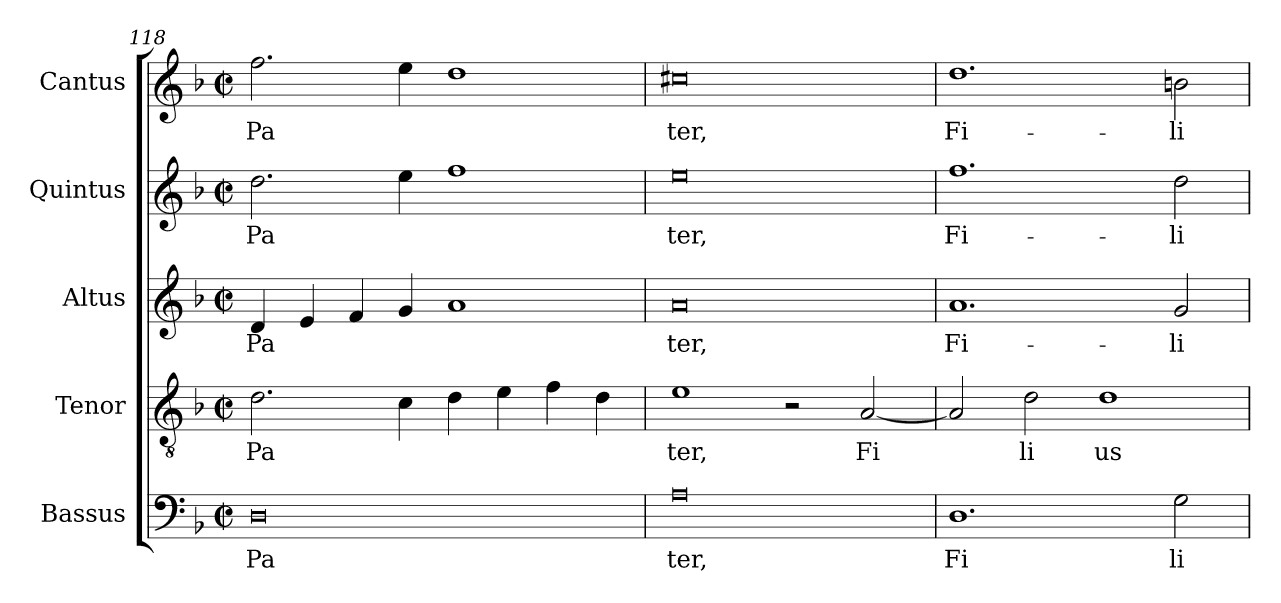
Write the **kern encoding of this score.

**kern	**text	**kern	**text	**kern	**text	**kern	**text	**kern	**text
*part5	*part5	*part4	*part4	*part3	*part3	*part2	*part2	*part1	*part1
*staff5	*staff5	*staff4	*staff4	*staff3	*staff3	*staff2	*staff2	*staff1	*staff1
*I"Bassus	*	*I"Tenor	*	*I"Altus	*	*I"Quintus	*	*I"Cantus	*
!!LO:LB:g=z
*clefF4	*	*clefGv2	*	*clefG2	*	*clefG2	*	*clefG2	*
*k[b-]	*	*k[b-]	*	*k[b-]	*	*k[b-]	*	*k[b-]	*
*F:	*	*F:	*	*F:	*	*F:	*	*F:	*
*M2/2	*	*M2/2	*	*M2/2	*	*M2/2	*	*M2/2	*
*met(c|)	*	*met(c|)	*	*met(c|)	*	*met(c|)	*	*met(c|)	*
=118	=118	=118	=118	=118	=118	=118	=118	=118	=118
!	!LO:LY:b:cj	!	!LO:LY:b:cj	!	!LO:LY:b:cj	!	!LO:LY:b:cj	!	!LO:LY:b:cj
0D	Pa	2.d\	Pa	4d/	Pa-	2.dd\	Pa-	2.ff\	Pa-
!	!	!	!	!	!LO:LY:b:cj	!	!	!	!
.	.	.	.	4e/	--	.	.	.	.
!	!	!	!	!	!LO:LY:b:cj	!	!	!	!
.	.	.	.	4f/	--	.	.	.	.
!	!	!	!LO:LY:b:cj	!	!LO:LY:b:cj	!	!LO:LY:b:cj	!	!LO:LY:b:cj
.	.	4c\	.	4g/	--	4ee\	--	4ee\	--
!	!	!	!LO:LY:b:cj	!	!LO:LY:b:cj	!	!LO:LY:b:cj	!	!LO:LY:b:cj
.	.	4d\	.	1a	--	1ff	--	1dd	--
!	!	!	!LO:LY:b:cj	!	!	!	!	!	!
.	.	4e\	.	.	.	.	.	.	.
!	!	!	!LO:LY:b:cj	!	!	!	!	!	!
.	.	4f\	.	.	.	.	.	.	.
!	!	!	!LO:LY:b:cj	!	!	!	!	!	!
.	.	4d\	.	.	.	.	.	.	.
=119	=119	=119	=119	=119	=119	=119	=119	=119	=119
!	!LO:LY:b:cj	!	!LO:LY:b:cj	!	!LO:LY:b:cj	!	!LO:LY:b:cj	!	!LO:LY:b:cj
0A	ter,	1e	ter,	0a	-ter,	0ee	-ter,	0cc#X	-ter,
.	.	2r	.	.	.	.	.	.	.
!	!	!	!LO:LY:b:cj	!	!	!	!	!	!
.	.	[<2A/	Fi	.	.	.	.	.	.
=120	=120	=120	=120	=120	=120	=120	=120	=120	=120
!	!LO:LY:b:cj	!	!LO:LY:b:cj	!	!LO:LY:b:cj	!	!LO:LY:b:cj	!	!LO:LY:b:cj
1.D	Fi	2A/]	.	1.a	Fi-	1.ff	Fi-	1.dd	Fi-
!	!	!	!LO:LY:b:cj	!	!	!	!	!	!
.	.	2d\	li	.	.	.	.	.	.
!	!	!	!LO:LY:b:cj	!	!	!	!	!	!
.	.	1d	us	.	.	.	.	.	.
!	!LO:LY:b:cj	!	!	!	!LO:LY:b:cj	!	!LO:LY:b:cj	!	!LO:LY:b:cj
2G\	li	.	.	2g/	-li-	2dd\	-li-	2bn\	-li-
=	=	=	=	=	=	=	=	=	=
*-	*-	*-	*-	*-	*-	*-	*-	*-	*-
